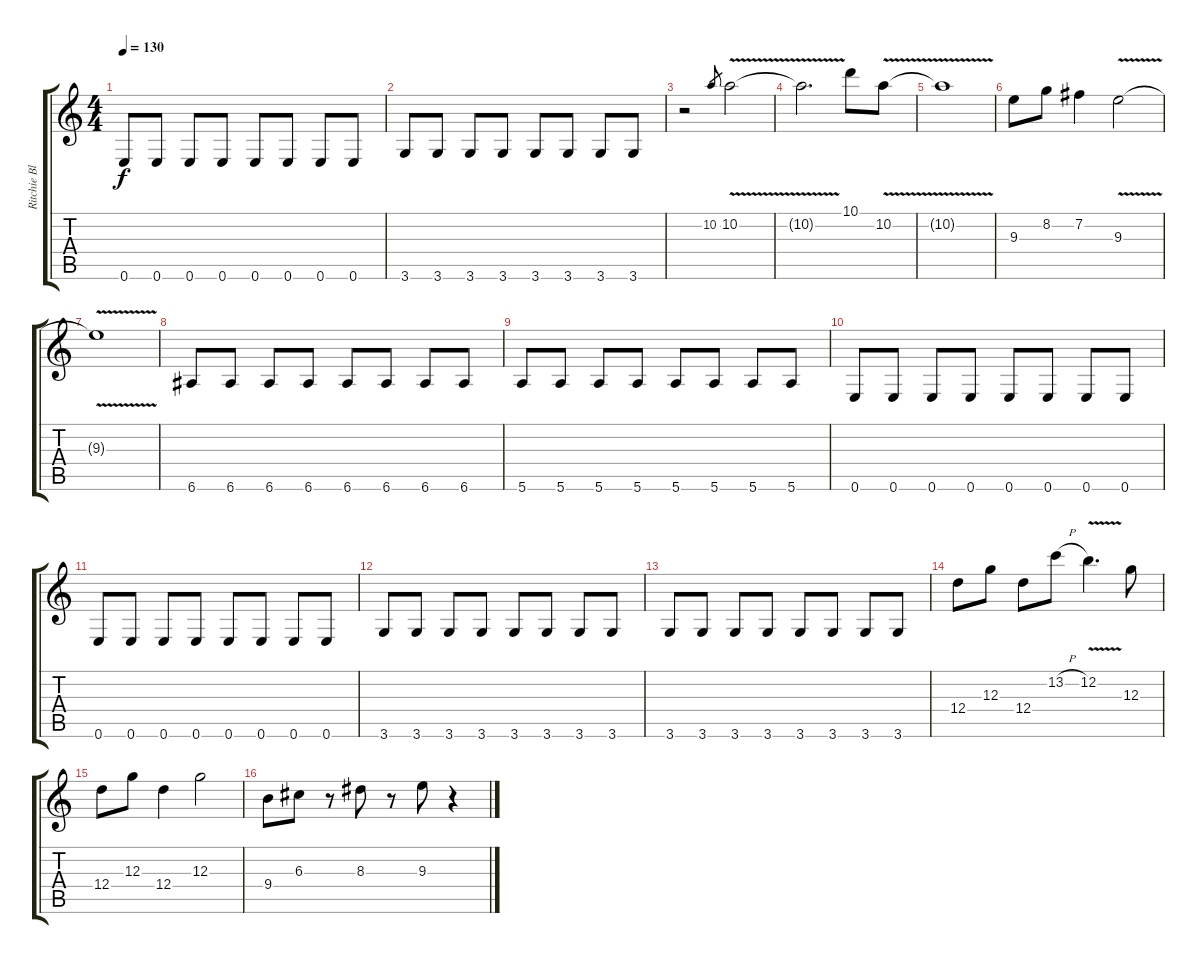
\track ("Ritchie Blackmore" "Ritchie Bl") {instrument distortionguitar}
\staff {score tabs}
\tuning (E4 B3 G3 D3 A2 E2) {hide}
\ts (4 4)
\tempo 130
\clef g2
\ks c
0.6.8{dy f} 0.6.8 0.6.8 0.6.8 0.6.8 0.6.8 0.6.8 0.6.8 |
3.6.8 3.6.8 3.6.8 3.6.8 3.6.8 3.6.8 3.6.8 3.6.8 |
r.2 10.2.8{gr} 10.2{v}.2 |
10.2{t}.2{d} 10.1.8 10.2{v}.8 |
10.2{t}.1 |
9.3.8 8.2.8 7.2.4 9.3{v}.2 |
9.3{t}.1 |
6.6.8 6.6.8 6.6.8 6.6.8 6.6.8 6.6.8 6.6.8 6.6.8 |
5.6.8 5.6.8 5.6.8 5.6.8 5.6.8 5.6.8 5.6.8 5.6.8 |
0.6.8 0.6.8 0.6.8 0.6.8 0.6.8 0.6.8 0.6.8 0.6.8 |
0.6.8 0.6.8 0.6.8 0.6.8 0.6.8 0.6.8 0.6.8 0.6.8 |
3.6.8 3.6.8 3.6.8 3.6.8 3.6.8 3.6.8 3.6.8 3.6.8 |
3.6.8 3.6.8 3.6.8 3.6.8 3.6.8 3.6.8 3.6.8 3.6.8 |
12.4.8 12.3.8 12.4.8 13.2{h}.8 12.2{v}.4{d} 12.3.8 |
12.4.8 12.3.8 12.4.4 12.3.2 |
9.4.8 6.3.8 r.8 8.3.8 r.8 9.3.8 r.4
